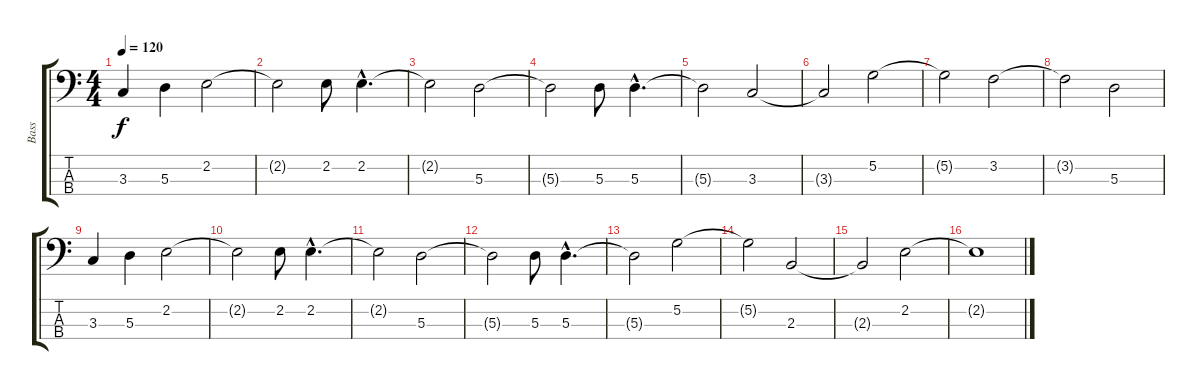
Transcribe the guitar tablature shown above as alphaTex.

\track ("Bass" "Bass") {instrument electricbassfinger}
\staff {score tabs}
\tuning (G2 D2 A1 E1) {hide}
\ts (4 4)
\tempo 120
\clef f4
\ks c
3.3.4{dy f} 5.3.4 2.2.2 |
2.2{t}.2 2.2.8 2.2{hac}.4{d} |
2.2{t}.2 5.3.2 |
5.3{t}.2 5.3.8 5.3{hac}.4{d} |
5.3{t}.2 3.3.2 |
3.3{t}.2 5.2.2 |
5.2{t}.2 3.2.2 |
3.2{t}.2 5.3.2 |
3.3.4 5.3.4 2.2.2 |
2.2{t}.2 2.2.8 2.2{hac}.4{d} |
2.2{t}.2 5.3.2 |
5.3{t}.2 5.3.8 5.3{hac}.4{d} |
5.3{t}.2 5.2.2 |
5.2{t}.2 2.3.2 |
2.3{t}.2 2.2.2 |
2.2{t}.1
